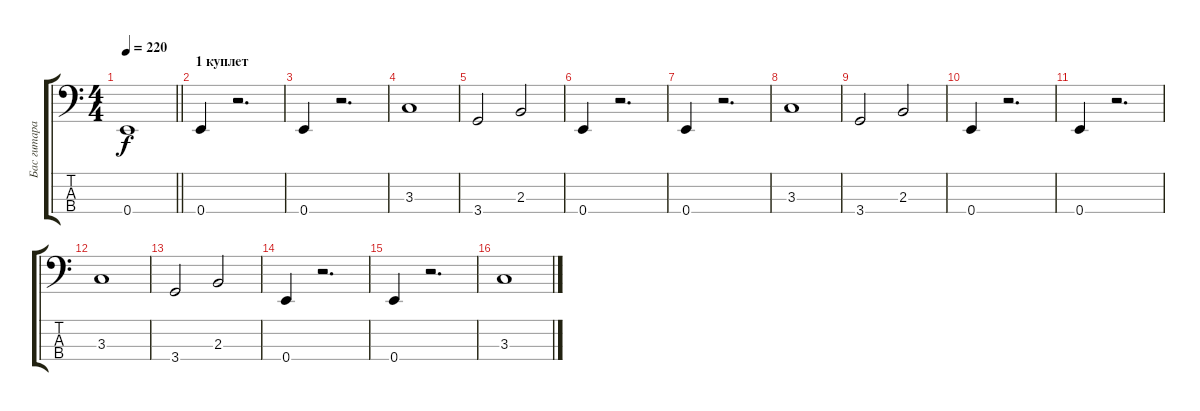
\track ("Бас гитара" "Бас гитара") {instrument electricbassfinger}
\staff {score tabs}
\tuning (G2 D2 A1 E1) {hide}
\ts (4 4)
\tempo 220
\clef f4
\barLineRight lightlight
\ks c
0.4{t}.1{dy f} |
\section ("" "1 куплет")
0.4.4 r.2{d} |
0.4.4 r.2{d} |
3.3.1 |
3.4.2 2.3.2 |
0.4.4 r.2{d} |
0.4.4 r.2{d} |
3.3.1 |
3.4.2 2.3.2 |
0.4.4 r.2{d} |
0.4.4 r.2{d} |
3.3.1 |
3.4.2 2.3.2 |
0.4.4 r.2{d} |
0.4.4 r.2{d} |
3.3.1
